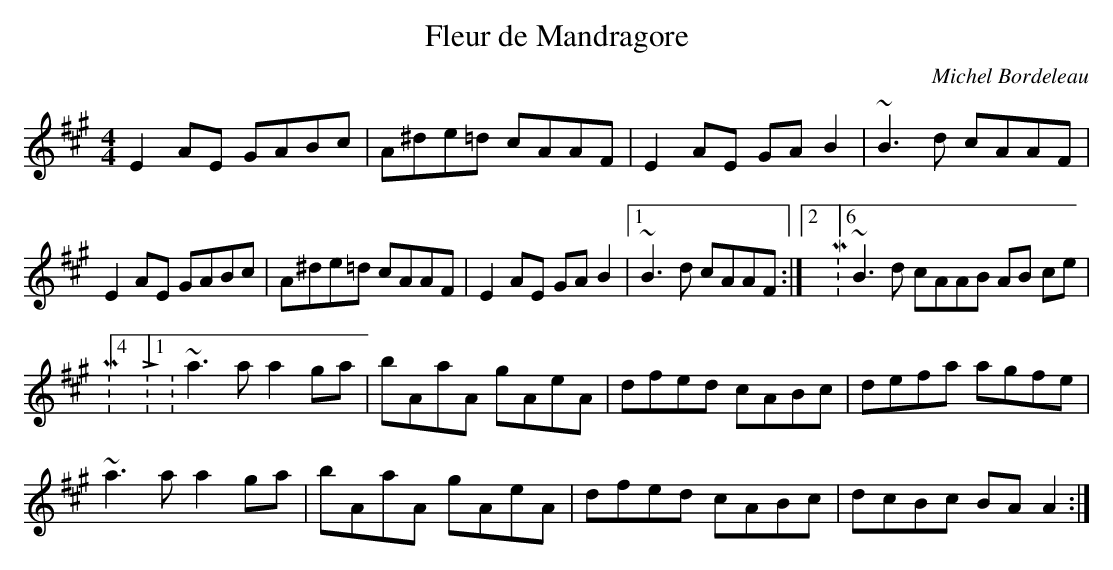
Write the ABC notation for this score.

X:1
T:Fleur de Mandragore
M:4/4
L:1/8
C:Michel Bordeleau
K:A
E2AE GABc | A^de=d cAAF | E2AE GAB2 | ~B3d cAAF |
!E2AE GABc | A^de=d cAAF | E2AE GAB2 |1 ~B3d cAAF :|2 M:6/4 ~B3d cAAB AB
ce |
!M:4/4 L:1/8:~a3a a2ga | bAaA gAeA | dfed cABc | defa agfe |
!~a3a a2ga | bAaA gAeA | dfed cABc | dcBc BAA2 :|
